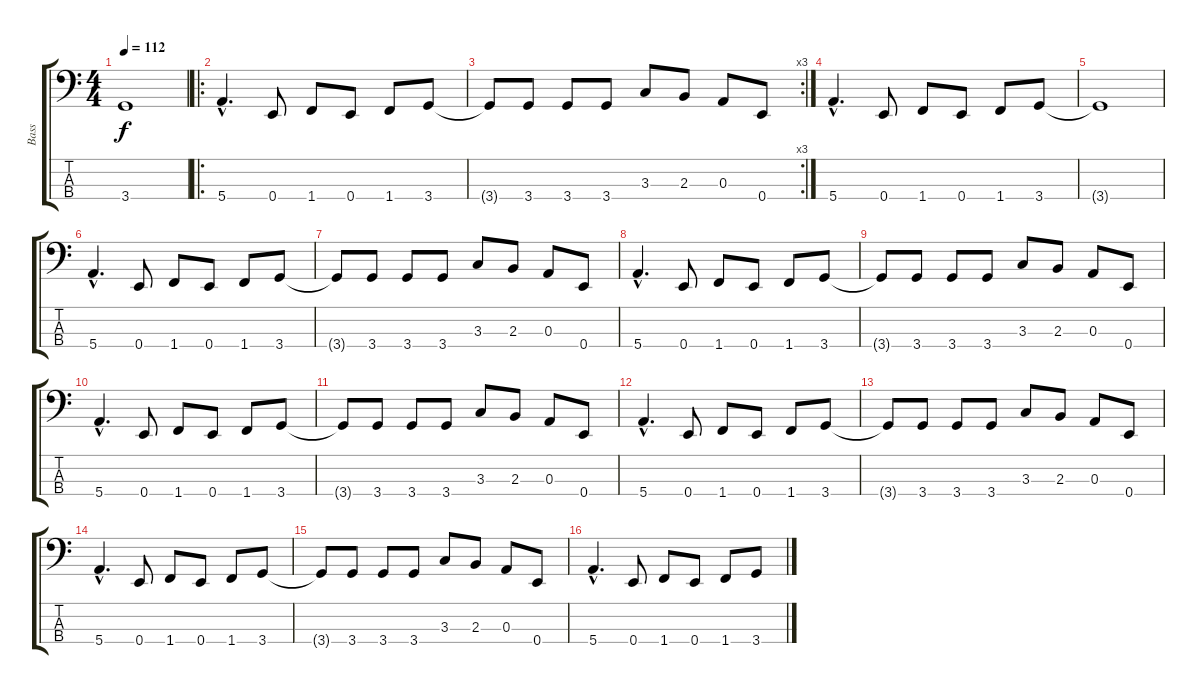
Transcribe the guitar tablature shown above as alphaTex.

\track ("Bass" "Bass") {instrument electricbasspick}
\staff {score tabs}
\tuning (G2 D2 A1 E1) {hide}
\ts (4 4)
\tempo 112
\clef f4
\ks c
3.4.1{dy f instrument electricbasspick} |
\ro
5.4{hac}.4{d} 0.4.8 1.4.8 0.4.8 1.4.8 3.4.8 |
\rc 3
3.4{t}.8 3.4.8 3.4.8 3.4.8 3.3.8 2.3.8 0.3.8 0.4.8 |
5.4{hac}.4{d} 0.4.8 1.4.8 0.4.8 1.4.8 3.4.8 |
3.4{t}.1 |
5.4{hac}.4{d} 0.4.8 1.4.8 0.4.8 1.4.8 3.4.8 |
3.4{t}.8 3.4.8 3.4.8 3.4.8 3.3.8 2.3.8 0.3.8 0.4.8 |
5.4{hac}.4{d} 0.4.8 1.4.8 0.4.8 1.4.8 3.4.8 |
3.4{t}.8 3.4.8 3.4.8 3.4.8 3.3.8 2.3.8 0.3.8 0.4.8 |
5.4{hac}.4{d} 0.4.8 1.4.8 0.4.8 1.4.8 3.4.8 |
3.4{t}.8 3.4.8 3.4.8 3.4.8 3.3.8 2.3.8 0.3.8 0.4.8 |
5.4{hac}.4{d} 0.4.8 1.4.8 0.4.8 1.4.8 3.4.8 |
3.4{t}.8 3.4.8 3.4.8 3.4.8 3.3.8 2.3.8 0.3.8 0.4.8 |
5.4{hac}.4{d} 0.4.8 1.4.8 0.4.8 1.4.8 3.4.8 |
3.4{t}.8 3.4.8 3.4.8 3.4.8 3.3.8 2.3.8 0.3.8 0.4.8 |
5.4{hac}.4{d} 0.4.8 1.4.8 0.4.8 1.4.8 3.4.8
